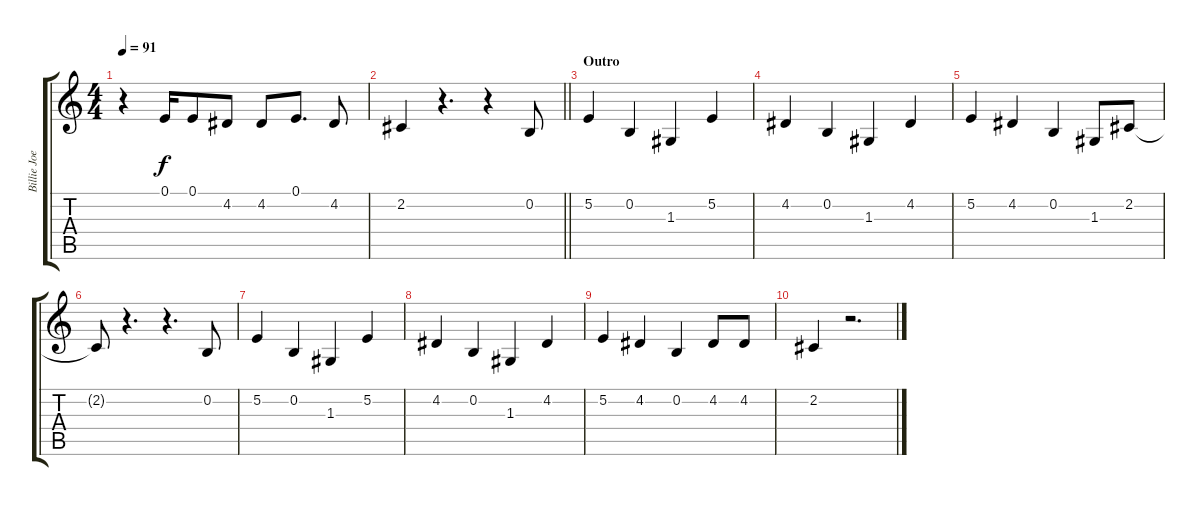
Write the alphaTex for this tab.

\track ("Billie Joe Vocals" "Billie Joe") {instrument lead2sawtooth}
\staff {score tabs}
\tuning (E4 B3 G3 D3 A2 E2) {hide}
\ts (4 4)
\tempo 91
\clef g2
\ks c
r.4{dy f} 0.1.16 0.1.8 4.2.8 4.2.8 0.1.8{d} 4.2.8 |
\barLineRight lightlight
2.2.4 r.4{d} r.4 0.2.8 |
\section ("" "Outro")
5.2.4 0.2.4 1.3.4 5.2.4 |
4.2.4 0.2.4 1.3.4 4.2.4 |
5.2.4 4.2.4 0.2.4 1.3.8 2.2.8 |
2.2{t}.8 r.4{d} r.4{d} 0.2.8 |
5.2.4 0.2.4 1.3.4 5.2.4 |
4.2.4 0.2.4 1.3.4 4.2.4 |
5.2.4 4.2.4 0.2.4 4.2.8 4.2.8 |
2.2.4 r.2{d}
